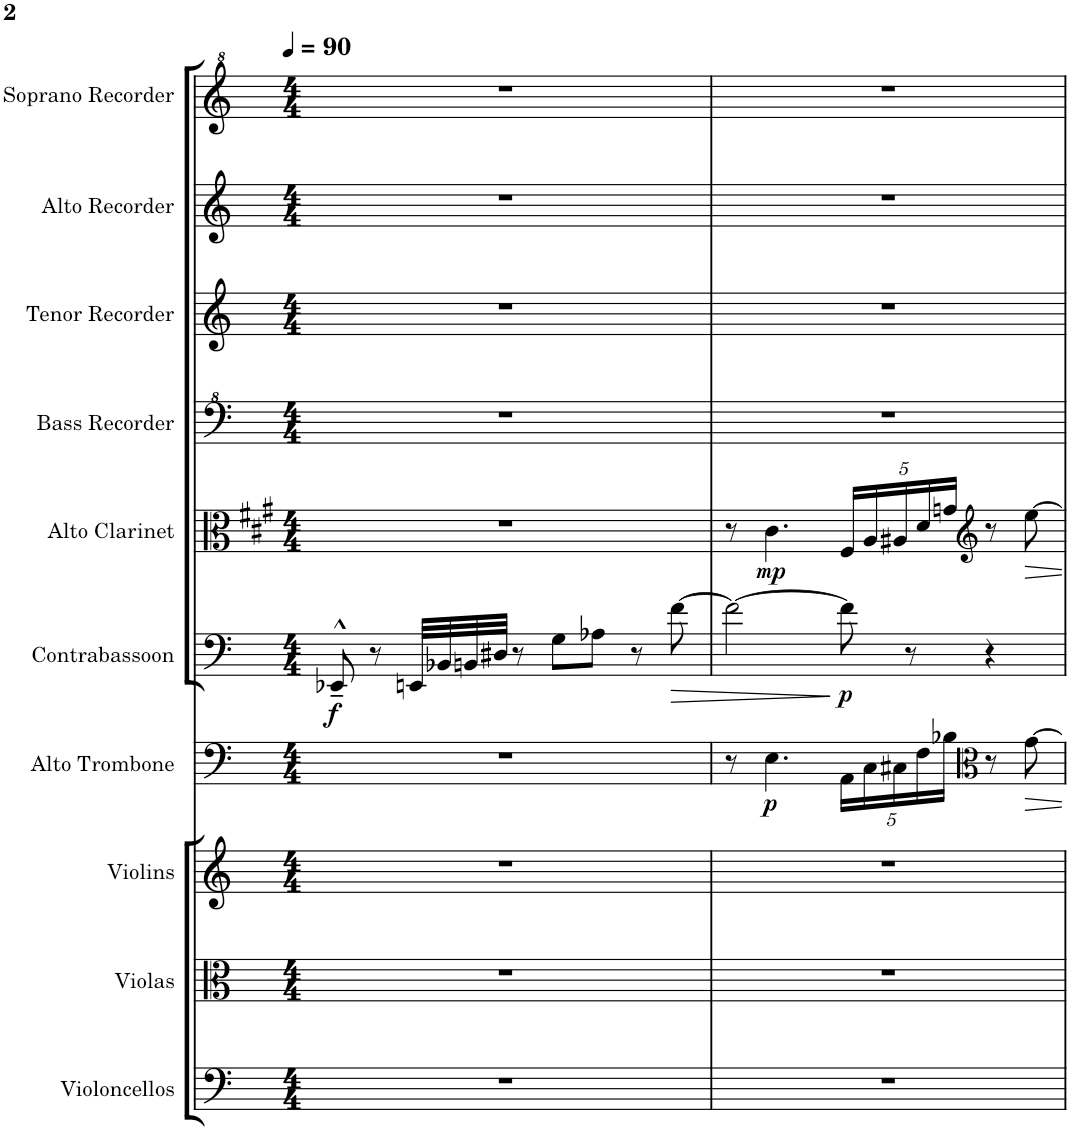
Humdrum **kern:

**kern	**kern	**kern	**kern	**dynam	**kern	**dynam	**kern	**dynam	**kern	**kern	**kern	**kern
*part10	*part9	*part8	*part7	*part7	*part6	*part6	*part5	*part5	*part4	*part3	*part2	*part1
*staff10	*staff9	*staff8	*staff7	*staff7	*staff6	*staff6	*staff5	*staff5	*staff4	*staff3	*staff2	*staff1
*I"Violoncellos	*I"Violas	*I"Violins	*I"Alto Trombone	*	*I"Contrabassoon	*	*I"Alto Clarinet	*	*I"Bass Recorder	*I"Tenor Recorder	*I"Alto Recorder	*I"Soprano Recorder
*I'Vcs.	*I'Vlas.	*I'Vlns.	*I'A. Tbn.	*	*I'Cbsn.	*	*I'A. Cl.	*	*I'B. Rec.	*I'T. Rec.	*I'A. Rec.	*I'S. Rec.
*clefF4	*clefC3	*clefG2	*clefF4	*	*clefF4	*	*clefC3	*	*clefF^4	*clefG2	*clefG2	*clefG^2
*	*	*	*	*	*Trd7c12	*	*Trd5c9	*	*	*	*	*
*k[]	*k[]	*k[]	*k[]	*	*k[]	*	*k[f#c#g#]	*	*k[]	*k[]	*k[]	*k[]
*M4/4	*M4/4	*M4/4	*M4/4	*	*M4/4	*	*M4/4	*	*M4/4	*M4/4	*M4/4	*M4/4
*MM90	*MM90	*MM90	*MM90	*	*MM90	*	*MM90	*	*MM90	*MM90	*MM90	*MM90
=1	=1	=1	=1	=1	=1	=1	=1	=1	=1	=1	=1	=1
!	!	!	!	!	!	!LO:DY:b	!	!	!	!	!	!
1r	1r	1r	1r	.	8EE-X~^^/	f	1r	.	1r	1r	1r	1r
.	.	.	.	.	8r	.	.	.	.	.	.	.
.	.	.	.	.	32EEn/LLL	.	.	.	.	.	.	.
.	.	.	.	.	32BB-X/	.	.	.	.	.	.	.
.	.	.	.	.	32BBn/	.	.	.	.	.	.	.
.	.	.	.	.	32D#X/JJJ	.	.	.	.	.	.	.
.	.	.	.	.	8r	.	.	.	.	.	.	.
.	.	.	.	.	8G\L	.	.	.	.	.	.	.
.	.	.	.	.	8A-X\J	.	.	.	.	.	.	.
.	.	.	.	.	8r	.	.	.	.	.	.	.
!	!	!	!	!	!	!LO:HP:b	!	!	!	!	!	!
.	.	.	.	.	[8f\	>	.	.	.	.	.	.
=2	=2	=2	=2	=2	=2	=2	=2	=2	=2	=2	=2	=2
1r	1r	1r	8r	.	2f\_	.	8r	.	1r	1r	1r	1r
!	!	!	!	!LO:DY:b	!	!	!	!LO:DY:b	!	!	!	!
.	.	.	4.E\	p	.	.	4.c#\	mp	.	.	.	.
*	*	*	*Xbrackettup	*	*	*	*Xbrackettup	*	*	*	*	*
!	!	!	!	!	!	!LO:DY:n=1:b	!	!	!	!	!	!
.	.	.	20AA\LL	.	8f\]	] p	20F#/LL	.	.	.	.	.
.	.	.	20C\	.	.	.	20A/	.	.	.	.	.
.	.	.	20C#X\	.	.	.	20A#X/	.	.	.	.	.
.	.	.	.	.	8r	.	.	.	.	.	.	.
.	.	.	20F\	.	.	.	20d/	.	.	.	.	.
.	.	.	20B-X\JJ	.	.	.	20gn/JJ	.	.	.	.	.
*	*	*	*clefC3	*	*	*	*clefG2	*	*	*	*	*
.	.	.	8r	.	4r	.	8r	.	.	.	.	.
.	.	.	[8g\	.	.	.	[8ee\	.	.	.	.	.
=	=	=	=	=	=	=	=	=	=	=	=	=
*-	*-	*-	*-	*-	*-	*-	*-	*-	*-	*-	*-	*-
